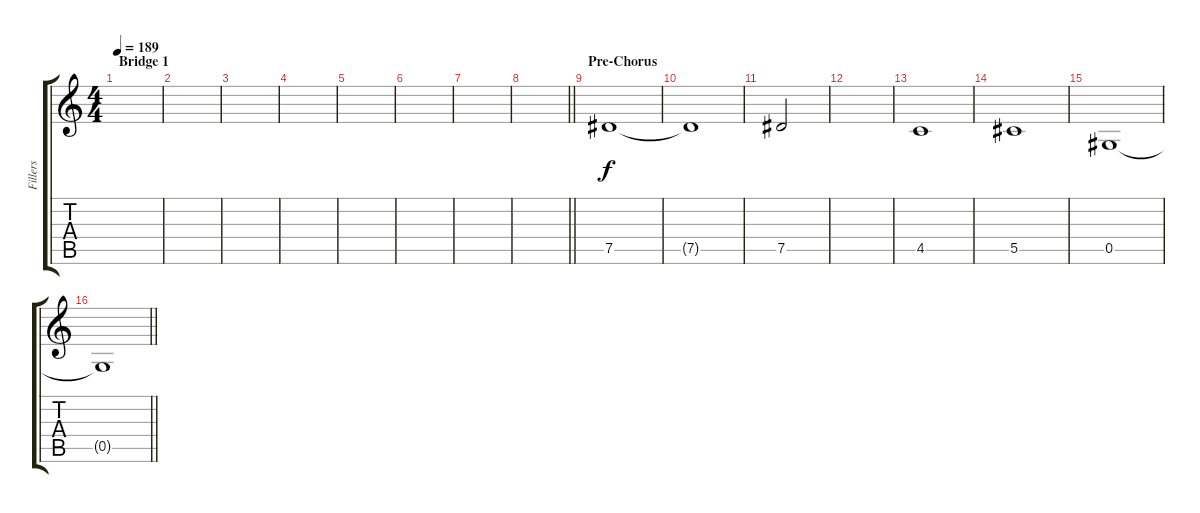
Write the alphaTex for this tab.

\track ("Fillers" "Fillers") {instrument distortionguitar}
\staff {score tabs}
\tuning (Eb4 Bb3 Gb3 Db3 Ab2 Eb2) {hide}
\ts (4 4)
\section ("" "Bridge 1")
\tempo 189
\clef g2
\ks c
|
|
|
|
|
|
|
\barLineRight lightlight
|
\section ("" "Pre-Chorus")
7.5.1{volume 13 instrument distortionguitar} |
7.5{t}.1 |
7.5.2 |
|
4.5.1 |
5.5.1 |
0.5.1 |
\barLineRight lightlight
0.5{t}.1
